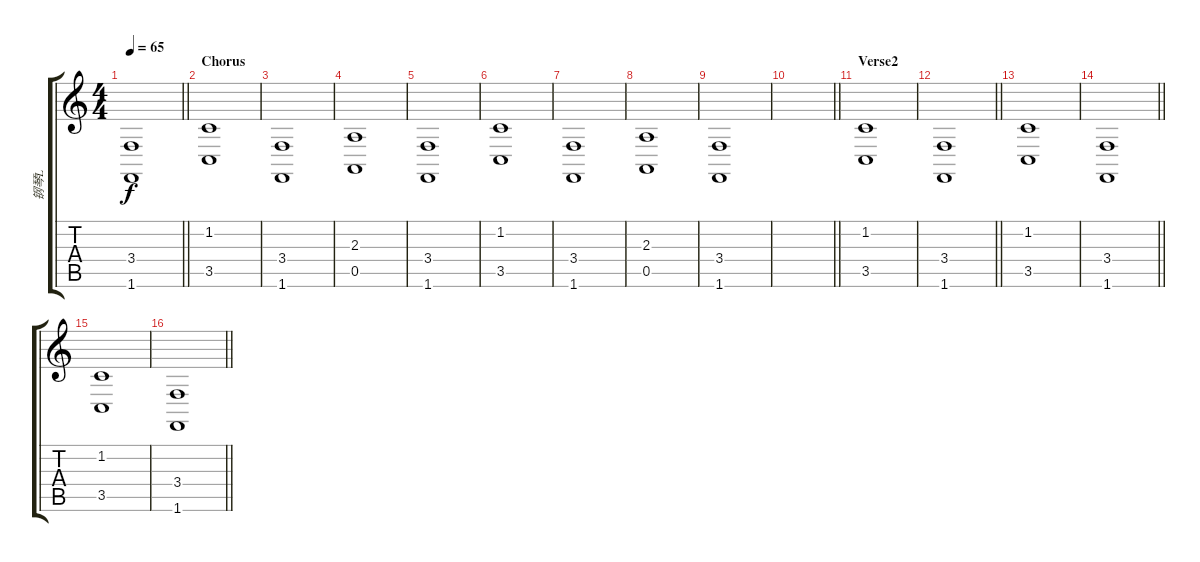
\track ("钢琴L" "钢琴L") {instrument brightacousticpiano}
\staff {score tabs}
\tuning (E4 B3 G3 D3 A2 E2) {hide}
\ts (4 4)
\tempo 65
\clef g2
\barLineRight lightlight
\ks c
(3.4 1.6).1{dy f} |
\section ("" "Chorus")
(1.2 3.5).1 |
(3.4 1.6).1 |
(2.3 0.5).1 |
(3.4 1.6).1 |
(1.2 3.5).1 |
(3.4 1.6).1 |
(2.3 0.5).1 |
(3.4 1.6).1 |
\barLineRight lightlight
|
\section ("" "Verse2")
(1.2 3.5).1 |
\barLineRight lightlight
(3.4 1.6).1 |
(1.2 3.5).1 |
\barLineRight lightlight
(3.4 1.6).1 |
(1.2 3.5).1 |
\barLineRight lightlight
(3.4 1.6).1
